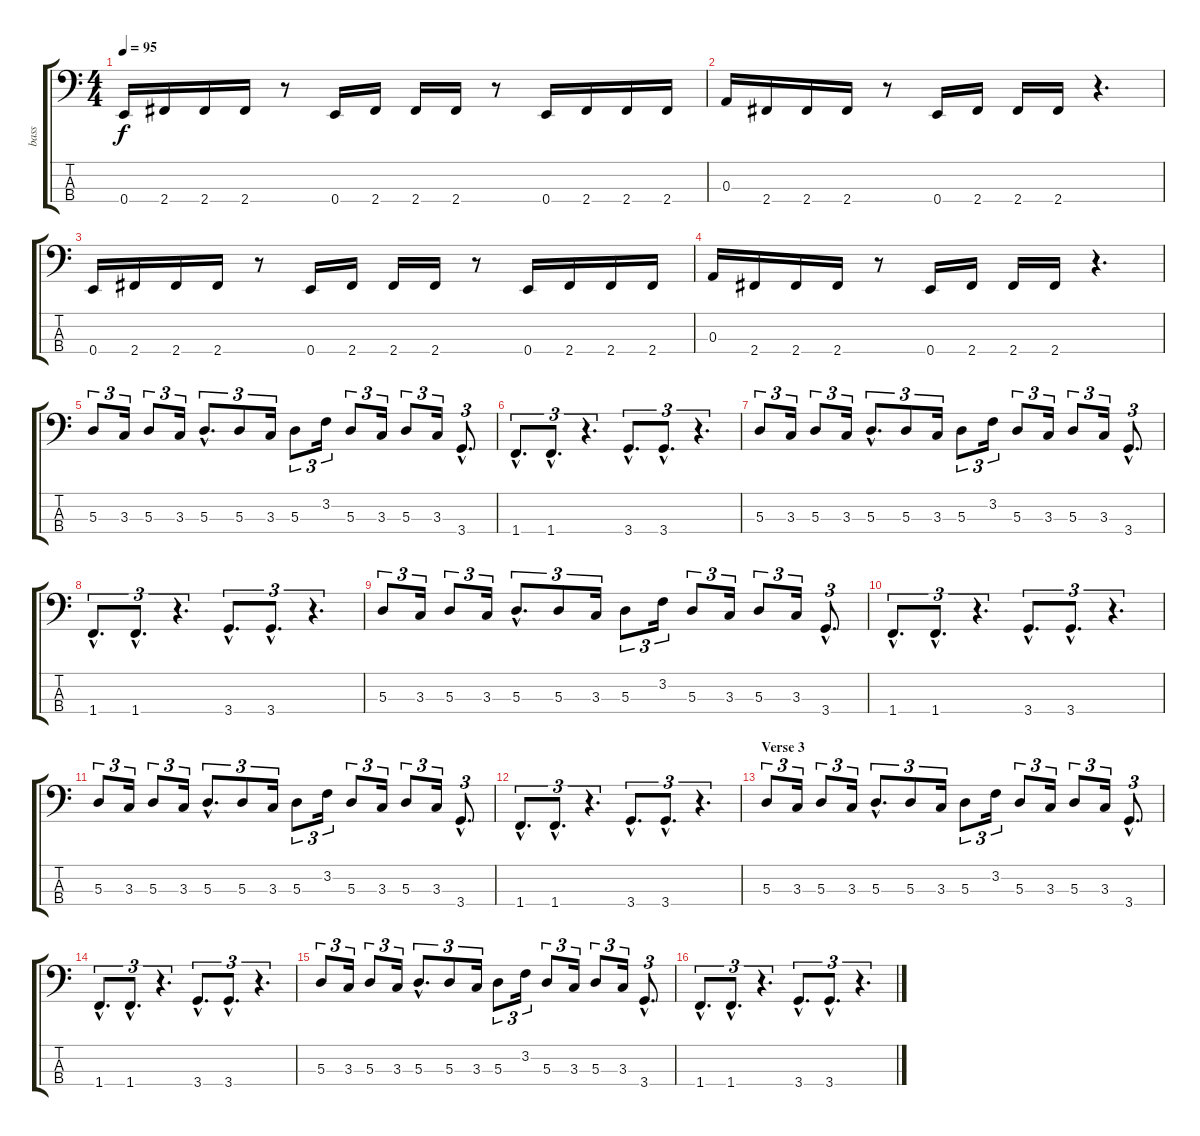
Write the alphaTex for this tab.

\track ("bass" "bass") {instrument electricbassfinger}
\staff {score tabs}
\tuning (G2 D2 A1 E1) {hide}
\ts (4 4)
\tempo 95
\clef f4
\ks c
0.4.16{dy f} 2.4.16 2.4.16 2.4.16 r.8 0.4.16 2.4.16 2.4.16 2.4.16 r.8 0.4.16 2.4.16 2.4.16 2.4.16 |
0.3.16 2.4.16 2.4.16 2.4.16 r.8 0.4.16 2.4.16 2.4.16 2.4.16 r.4{d} |
0.4.16 2.4.16 2.4.16 2.4.16 r.8 0.4.16 2.4.16 2.4.16 2.4.16 r.8 0.4.16 2.4.16 2.4.16 2.4.16 |
0.3.16 2.4.16 2.4.16 2.4.16 r.8 0.4.16 2.4.16 2.4.16 2.4.16 r.4{d} |
5.3.8{tu (3 2)} 3.3.16{tu (3 2)} 5.3.8{tu (3 2)} 3.3.16{tu (3 2)} 5.3{hac}.8{d tu (3 2)} 5.3.8{tu (3 2)} 3.3.16{tu (3 2)} 5.3.8{tu (3 2)} 3.2.16{tu (3 2)} 5.3.8{tu (3 2)} 3.3.16{tu (3 2)} 5.3.8{tu (3 2)} 3.3.16{tu (3 2)} 3.4{hac}.8{d tu (3 2)} |
1.4{hac}.8{d tu (3 2)} 1.4{hac}.8{d tu (3 2)} r.4{d tu (3 2)} 3.4{hac}.8{d tu (3 2)} 3.4{hac}.8{d tu (3 2)} r.4{d tu (3 2)} |
5.3.8{tu (3 2)} 3.3.16{tu (3 2)} 5.3.8{tu (3 2)} 3.3.16{tu (3 2)} 5.3{hac}.8{d tu (3 2)} 5.3.8{tu (3 2)} 3.3.16{tu (3 2)} 5.3.8{tu (3 2)} 3.2.16{tu (3 2)} 5.3.8{tu (3 2)} 3.3.16{tu (3 2)} 5.3.8{tu (3 2)} 3.3.16{tu (3 2)} 3.4{hac}.8{d tu (3 2)} |
1.4{hac}.8{d tu (3 2)} 1.4{hac}.8{d tu (3 2)} r.4{d tu (3 2)} 3.4{hac}.8{d tu (3 2)} 3.4{hac}.8{d tu (3 2)} r.4{d tu (3 2)} |
5.3.8{tu (3 2)} 3.3.16{tu (3 2)} 5.3.8{tu (3 2)} 3.3.16{tu (3 2)} 5.3{hac}.8{d tu (3 2)} 5.3.8{tu (3 2)} 3.3.16{tu (3 2)} 5.3.8{tu (3 2)} 3.2.16{tu (3 2)} 5.3.8{tu (3 2)} 3.3.16{tu (3 2)} 5.3.8{tu (3 2)} 3.3.16{tu (3 2)} 3.4{hac}.8{d tu (3 2)} |
1.4{hac}.8{d tu (3 2)} 1.4{hac}.8{d tu (3 2)} r.4{d tu (3 2)} 3.4{hac}.8{d tu (3 2)} 3.4{hac}.8{d tu (3 2)} r.4{d tu (3 2)} |
5.3.8{tu (3 2)} 3.3.16{tu (3 2)} 5.3.8{tu (3 2)} 3.3.16{tu (3 2)} 5.3{hac}.8{d tu (3 2)} 5.3.8{tu (3 2)} 3.3.16{tu (3 2)} 5.3.8{tu (3 2)} 3.2.16{tu (3 2)} 5.3.8{tu (3 2)} 3.3.16{tu (3 2)} 5.3.8{tu (3 2)} 3.3.16{tu (3 2)} 3.4{hac}.8{d tu (3 2)} |
1.4{hac}.8{d tu (3 2)} 1.4{hac}.8{d tu (3 2)} r.4{d tu (3 2)} 3.4{hac}.8{d tu (3 2)} 3.4{hac}.8{d tu (3 2)} r.4{d tu (3 2)} |
\section ("" "Verse 3")
5.3.8{tu (3 2)} 3.3.16{tu (3 2)} 5.3.8{tu (3 2)} 3.3.16{tu (3 2)} 5.3{hac}.8{d tu (3 2)} 5.3.8{tu (3 2)} 3.3.16{tu (3 2)} 5.3.8{tu (3 2)} 3.2.16{tu (3 2)} 5.3.8{tu (3 2)} 3.3.16{tu (3 2)} 5.3.8{tu (3 2)} 3.3.16{tu (3 2)} 3.4{hac}.8{d tu (3 2)} |
1.4{hac}.8{d tu (3 2)} 1.4{hac}.8{d tu (3 2)} r.4{d tu (3 2)} 3.4{hac}.8{d tu (3 2)} 3.4{hac}.8{d tu (3 2)} r.4{d tu (3 2)} |
5.3.8{tu (3 2)} 3.3.16{tu (3 2)} 5.3.8{tu (3 2)} 3.3.16{tu (3 2)} 5.3{hac}.8{d tu (3 2)} 5.3.8{tu (3 2)} 3.3.16{tu (3 2)} 5.3.8{tu (3 2)} 3.2.16{tu (3 2)} 5.3.8{tu (3 2)} 3.3.16{tu (3 2)} 5.3.8{tu (3 2)} 3.3.16{tu (3 2)} 3.4{hac}.8{d tu (3 2)} |
1.4{hac}.8{d tu (3 2)} 1.4{hac}.8{d tu (3 2)} r.4{d tu (3 2)} 3.4{hac}.8{d tu (3 2)} 3.4{hac}.8{d tu (3 2)} r.4{d tu (3 2)}
